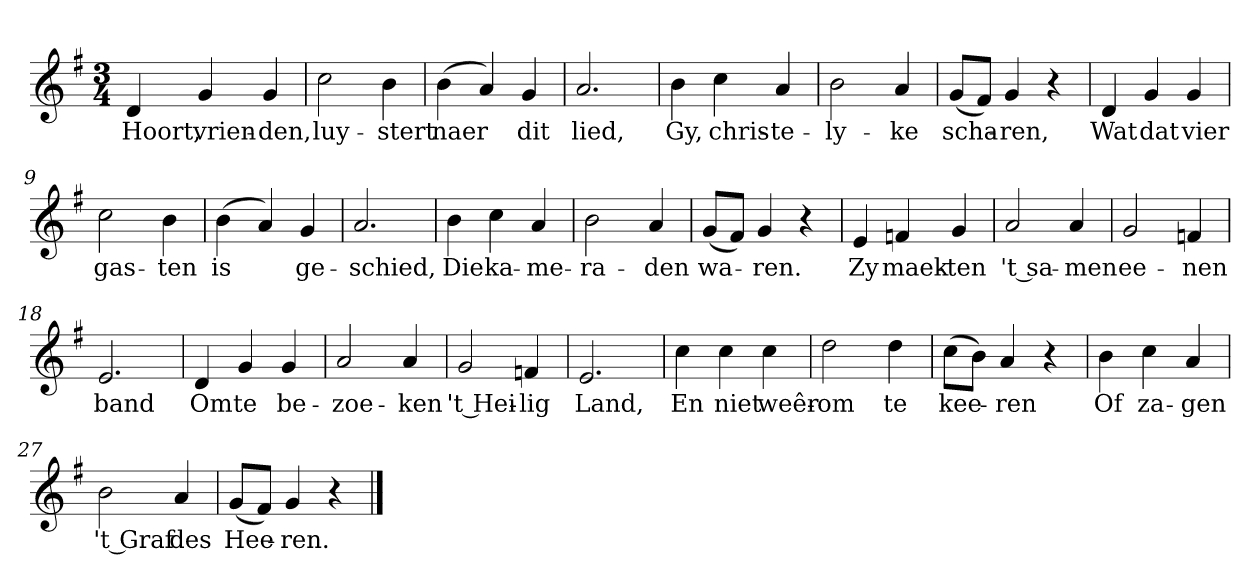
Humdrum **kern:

**kern	**text
*part1	*part1
*staff1	*staff1
*clefG2	*
*k[f#]	*
*G:	*
*M3/4	*
*MM120	*
=1	=1
4d	Hoort,
4g	vrien-
4g	-den,
=2	=2
2cc	luy-
4b	-stert
=3	=3
(4b	naer
4a)	.
4g	dit
=4	=4
2.a	lied,
=5	=5
4b	Gy,
4cc	chris-
4a	-te-
=6	=6
2b	-ly-
4a	-ke
=7	=7
(8g/L	scha-
8f#/J)	.
4g	-ren,
4r	.
=8	=8
4d	Wat
4g	dat
4g	vier
=9	=9
2cc	gas-
4b	-ten
=10	=10
(4b	is
4a)	.
4g	ge-
=11	=11
2.a	-schied,
=12	=12
4b	Die
4cc	ka-
4a	-me-
=13	=13
2b	-ra-
4a	-den
=14	=14
(8g/L	wa-
8f#/J)	.
4g	-ren.
4r	.
=15	=15
4e	Zy
4fn	maek-
4g	-ten
=16	=16
2a	't sa-
4a	-men
=17	=17
2g	ee-
4fn	-nen
=18	=18
2.e	band
=19	=19
4d	Om
4g	te
4g	be-
=20	=20
2a	-zoe-
4a	-ken
=21	=21
2g	't Hei-
4fn	-lig
=22	=22
2.e	Land,
=23	=23
4cc	En
4cc	niet
4cc	weêr-
=24	=24
2dd	-om
4dd	te
=25	=25
(8cc\L	kee-
8b\J)	.
4a	-ren
4r	.
=26	=26
4b	Of
4cc	za-
4a	-gen
=27	=27
2b	't Graf
4a	des
=28	=28
(8g/L	Hee-
8f#/J)	.
4g	-ren.
4r	.
==	==
*-	*-
